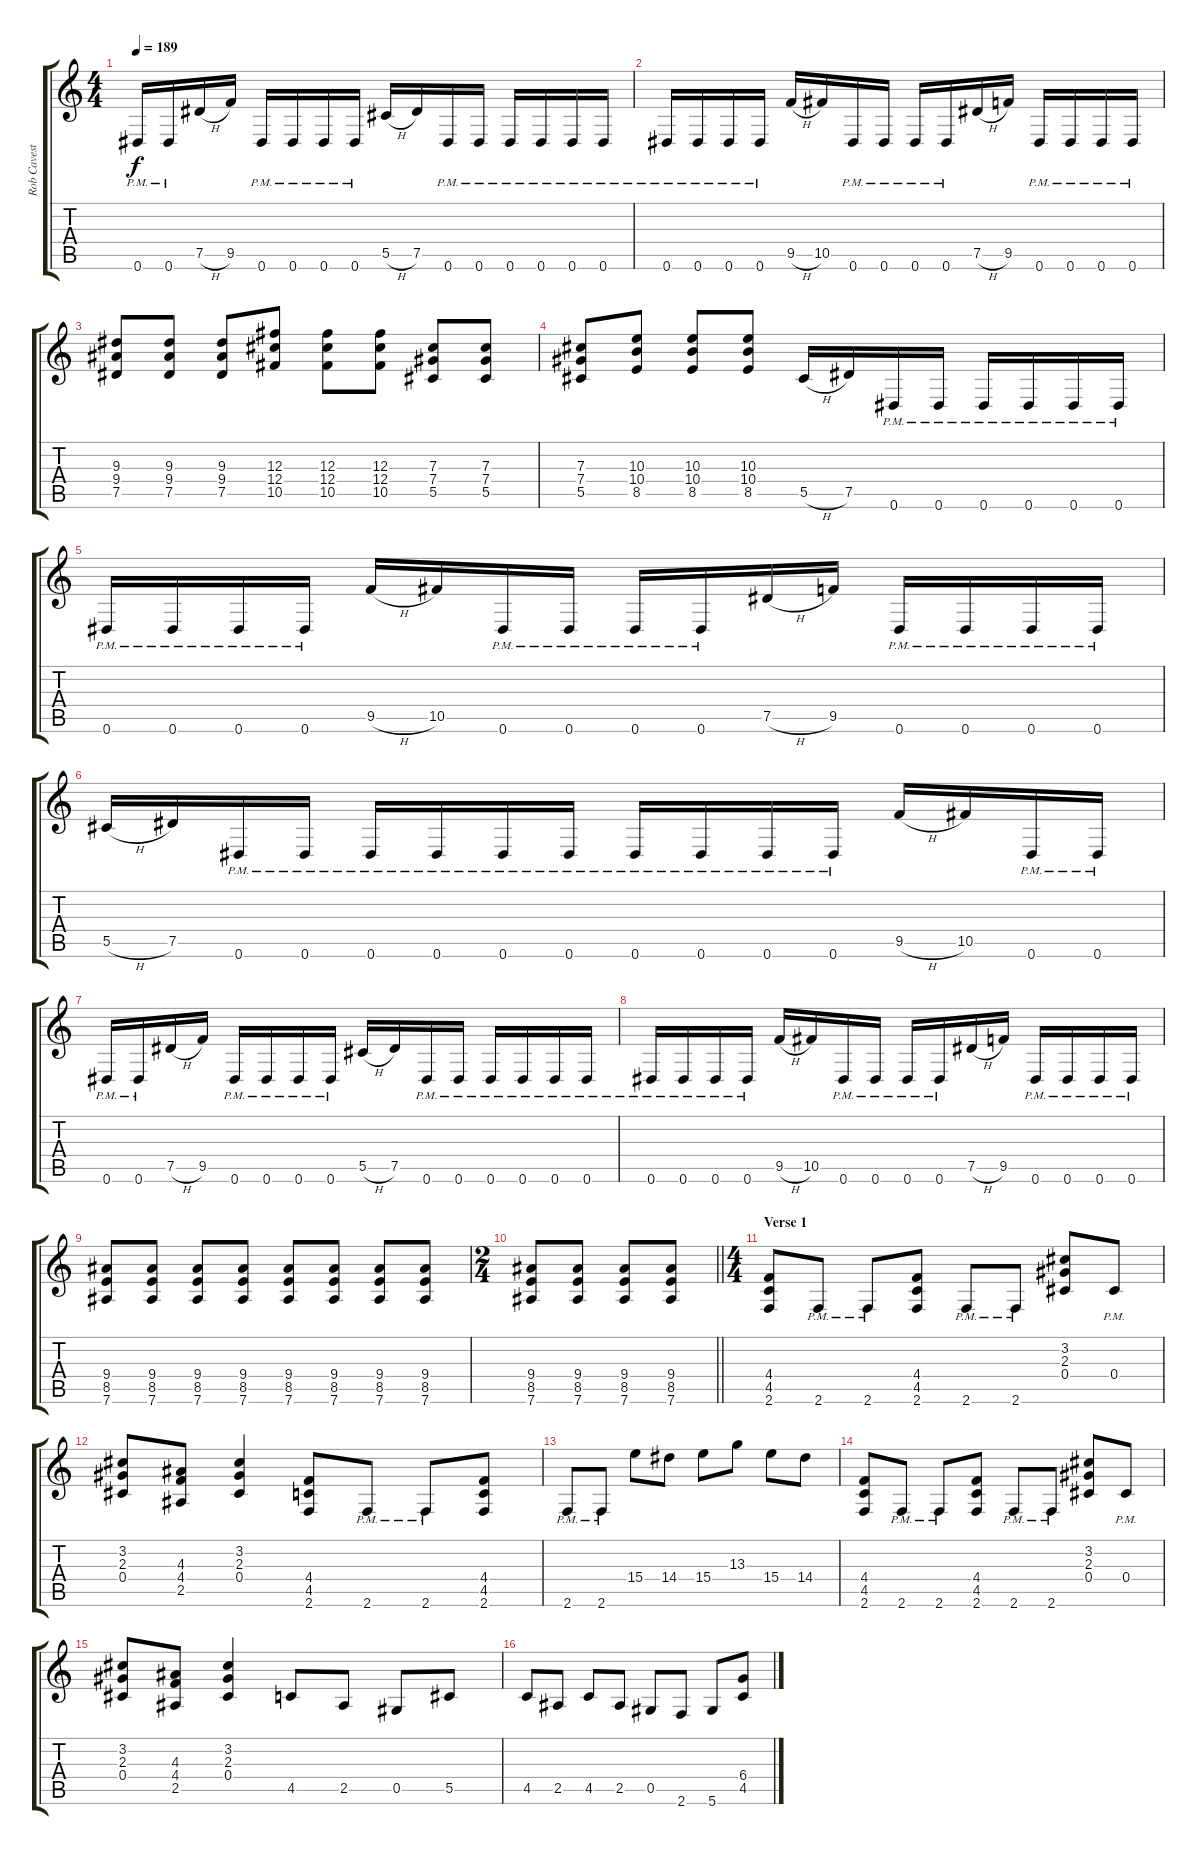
\track ("Rob Cavestany" "Rob Cavest") {instrument distortionguitar}
\staff {score tabs}
\tuning (Eb4 Bb3 Gb3 Db3 Ab2 Eb2) {hide}
\ts (4 4)
\tempo 189
\clef g2
\ks c
0.6{pm}.16{dy f} 0.6{pm}.16 7.5{h}.16 9.5.16 0.6{pm}.16 0.6{pm}.16 0.6{pm}.16 0.6{pm}.16 5.5{h}.16 7.5.16 0.6{pm}.16 0.6{pm}.16 0.6{pm}.16 0.6{pm}.16 0.6{pm}.16 0.6{pm}.16 |
0.6{pm}.16 0.6{pm}.16 0.6{pm}.16 0.6{pm}.16 9.5{h}.16 10.5.16 0.6{pm}.16 0.6{pm}.16 0.6{pm}.16 0.6{pm}.16 7.5{h}.16 9.5.16 0.6{pm}.16 0.6{pm}.16 0.6{pm}.16 0.6{pm}.16 |
(9.3 9.4 7.5).8 (9.3 9.4 7.5).8 (9.3 9.4 7.5).8 (12.3 12.4 10.5).8 (12.3 12.4 10.5).8 (12.3 12.4 10.5).8 (7.3 7.4 5.5).8 (7.3 7.4 5.5).8 |
(7.3 7.4 5.5).8 (10.3 10.4 8.5).8 (10.3 10.4 8.5).8 (10.3 10.4 8.5).8 5.5{h}.16 7.5.16 0.6{pm}.16 0.6{pm}.16 0.6{pm}.16 0.6{pm}.16 0.6{pm}.16 0.6{pm}.16 |
0.6{pm}.16 0.6{pm}.16 0.6{pm}.16 0.6{pm}.16 9.5{h}.16 10.5.16 0.6{pm}.16 0.6{pm}.16 0.6{pm}.16 0.6{pm}.16 7.5{h}.16 9.5.16 0.6{pm}.16 0.6{pm}.16 0.6{pm}.16 0.6{pm}.16 |
5.5{h}.16 7.5.16 0.6{pm}.16 0.6{pm}.16 0.6{pm}.16 0.6{pm}.16 0.6{pm}.16 0.6{pm}.16 0.6{pm}.16 0.6{pm}.16 0.6{pm}.16 0.6{pm}.16 9.5{h}.16 10.5.16 0.6{pm}.16 0.6{pm}.16 |
0.6{pm}.16 0.6{pm}.16 7.5{h}.16 9.5.16 0.6{pm}.16 0.6{pm}.16 0.6{pm}.16 0.6{pm}.16 5.5{h}.16 7.5.16 0.6{pm}.16 0.6{pm}.16 0.6{pm}.16 0.6{pm}.16 0.6{pm}.16 0.6{pm}.16 |
0.6{pm}.16 0.6{pm}.16 0.6{pm}.16 0.6{pm}.16 9.5{h}.16 10.5.16 0.6{pm}.16 0.6{pm}.16 0.6{pm}.16 0.6{pm}.16 7.5{h}.16 9.5.16 0.6{pm}.16 0.6{pm}.16 0.6{pm}.16 0.6{pm}.16 |
(9.4 8.5 7.6).8 (9.4 8.5 7.6).8 (9.4 8.5 7.6).8 (9.4 8.5 7.6).8 (9.4 8.5 7.6).8 (9.4 8.5 7.6).8 (9.4 8.5 7.6).8 (9.4 8.5 7.6).8 |
\ts (2 4)
\barLineRight lightlight
(9.4 8.5 7.6).8 (9.4 8.5 7.6).8 (9.4 8.5 7.6).8 (9.4 8.5 7.6).8 |
\ts (4 4)
\section ("" "Verse 1")
(4.4 4.5 2.6).8 2.6{pm}.8 2.6{pm}.8 (4.4 4.5 2.6).8 2.6{pm}.8 2.6{pm}.8 (3.2 2.3 0.4).8 0.4{pm}.8 |
(3.2 2.3 0.4).8 (4.3 4.4 2.5).8 (3.2 2.3 0.4).4 (4.4 4.5 2.6).8 2.6{pm}.8 2.6{pm}.8 (4.4 4.5 2.6).8 |
2.6{pm}.8 2.6{pm}.8 15.4.8 14.4.8 15.4.8 13.3.8 15.4.8 14.4.8 |
(4.4 4.5 2.6).8 2.6{pm}.8 2.6{pm}.8 (4.4 4.5 2.6).8 2.6{pm}.8 2.6{pm}.8 (3.2 2.3 0.4).8 0.4{pm}.8 |
(3.2 2.3 0.4).8 (4.3 4.4 2.5).8 (3.2 2.3 0.4).4 4.5.8 2.5.8 0.5.8 5.5.8 |
4.5.8 2.5.8 4.5.8 2.5.8 0.5.8 2.6.8 5.6.8 (6.4 4.5).8
